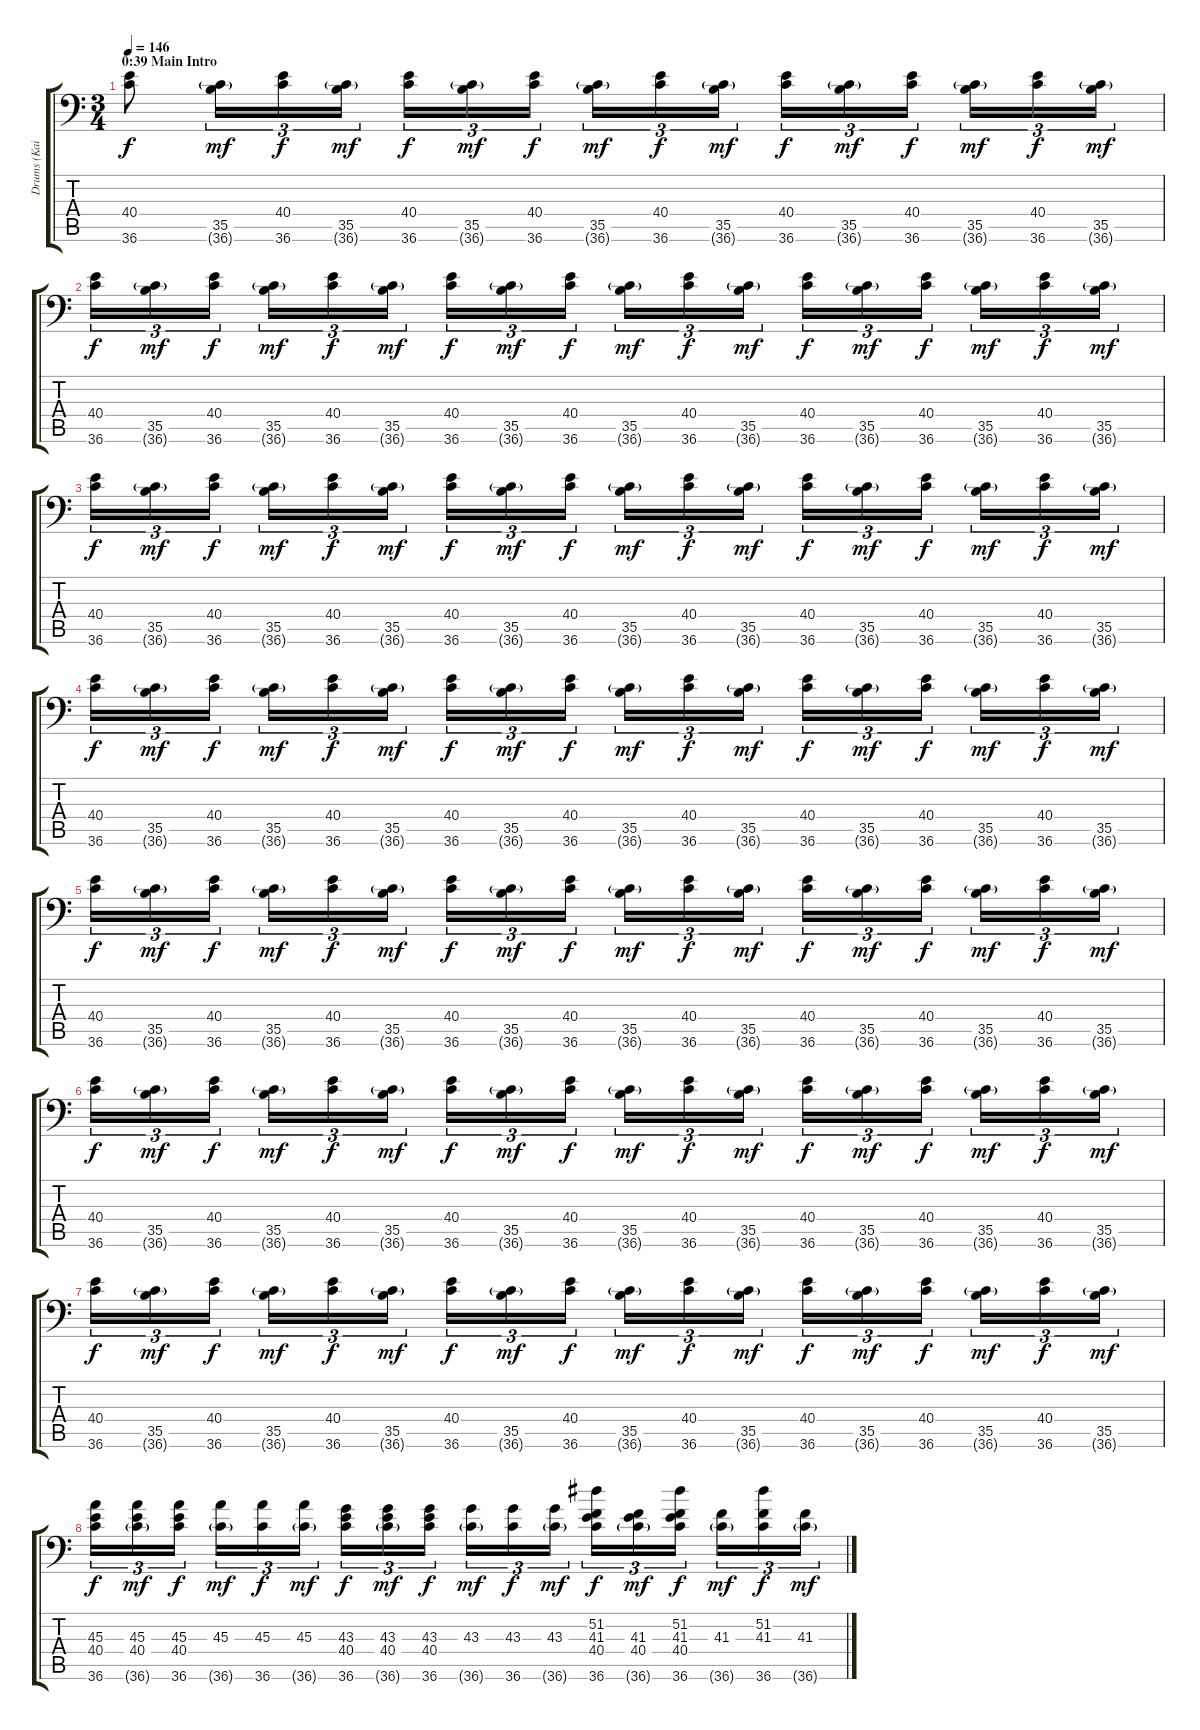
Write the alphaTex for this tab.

\track ("Drums (Kai)" "Drums (Kai") {instrument acousticgrandpiano}
\staff {score tabs}
\tuning (C-1 C-1 C-1 C-1 C-1 C-1) {hide}
\ts (3 4)
\section ("" "0:39 Main Intro")
\tempo 146
\clef f4
\ks c
(40.4 36.6).8{dy f} (35.5 36.6{g}).16{tu (3 2) dy mf} (40.4 36.6).16{tu (3 2) dy f} (35.5 36.6{g}).16{tu (3 2) dy mf} (40.4 36.6).16{tu (3 2) dy f} (35.5 36.6{g}).16{tu (3 2) dy mf} (40.4 36.6).16{tu (3 2) dy f} (35.5 36.6{g}).16{tu (3 2) dy mf} (40.4 36.6).16{tu (3 2) dy f} (35.5 36.6{g}).16{tu (3 2) dy mf} (40.4 36.6).16{tu (3 2) dy f} (35.5 36.6{g}).16{tu (3 2) dy mf} (40.4 36.6).16{tu (3 2) dy f} (35.5 36.6{g}).16{tu (3 2) dy mf} (40.4 36.6).16{tu (3 2) dy f} (35.5 36.6{g}).16{tu (3 2) dy mf} |
(40.4 36.6).16{tu (3 2) dy f} (35.5 36.6{g}).16{tu (3 2) dy mf} (40.4 36.6).16{tu (3 2) dy f} (35.5 36.6{g}).16{tu (3 2) dy mf} (40.4 36.6).16{tu (3 2) dy f} (35.5 36.6{g}).16{tu (3 2) dy mf} (40.4 36.6).16{tu (3 2) dy f} (35.5 36.6{g}).16{tu (3 2) dy mf} (40.4 36.6).16{tu (3 2) dy f} (35.5 36.6{g}).16{tu (3 2) dy mf} (40.4 36.6).16{tu (3 2) dy f} (35.5 36.6{g}).16{tu (3 2) dy mf} (40.4 36.6).16{tu (3 2) dy f} (35.5 36.6{g}).16{tu (3 2) dy mf} (40.4 36.6).16{tu (3 2) dy f} (35.5 36.6{g}).16{tu (3 2) dy mf} (40.4 36.6).16{tu (3 2) dy f} (35.5 36.6{g}).16{tu (3 2) dy mf} |
(40.4 36.6).16{tu (3 2) dy f} (35.5 36.6{g}).16{tu (3 2) dy mf} (40.4 36.6).16{tu (3 2) dy f} (35.5 36.6{g}).16{tu (3 2) dy mf} (40.4 36.6).16{tu (3 2) dy f} (35.5 36.6{g}).16{tu (3 2) dy mf} (40.4 36.6).16{tu (3 2) dy f} (35.5 36.6{g}).16{tu (3 2) dy mf} (40.4 36.6).16{tu (3 2) dy f} (35.5 36.6{g}).16{tu (3 2) dy mf} (40.4 36.6).16{tu (3 2) dy f} (35.5 36.6{g}).16{tu (3 2) dy mf} (40.4 36.6).16{tu (3 2) dy f} (35.5 36.6{g}).16{tu (3 2) dy mf} (40.4 36.6).16{tu (3 2) dy f} (35.5 36.6{g}).16{tu (3 2) dy mf} (40.4 36.6).16{tu (3 2) dy f} (35.5 36.6{g}).16{tu (3 2) dy mf} |
(40.4 36.6).16{tu (3 2) dy f} (35.5 36.6{g}).16{tu (3 2) dy mf} (40.4 36.6).16{tu (3 2) dy f} (35.5 36.6{g}).16{tu (3 2) dy mf} (40.4 36.6).16{tu (3 2) dy f} (35.5 36.6{g}).16{tu (3 2) dy mf} (40.4 36.6).16{tu (3 2) dy f} (35.5 36.6{g}).16{tu (3 2) dy mf} (40.4 36.6).16{tu (3 2) dy f} (35.5 36.6{g}).16{tu (3 2) dy mf} (40.4 36.6).16{tu (3 2) dy f} (35.5 36.6{g}).16{tu (3 2) dy mf} (40.4 36.6).16{tu (3 2) dy f} (35.5 36.6{g}).16{tu (3 2) dy mf} (40.4 36.6).16{tu (3 2) dy f} (35.5 36.6{g}).16{tu (3 2) dy mf} (40.4 36.6).16{tu (3 2) dy f} (35.5 36.6{g}).16{tu (3 2) dy mf} |
(40.4 36.6).16{tu (3 2) dy f} (35.5 36.6{g}).16{tu (3 2) dy mf} (40.4 36.6).16{tu (3 2) dy f} (35.5 36.6{g}).16{tu (3 2) dy mf} (40.4 36.6).16{tu (3 2) dy f} (35.5 36.6{g}).16{tu (3 2) dy mf} (40.4 36.6).16{tu (3 2) dy f} (35.5 36.6{g}).16{tu (3 2) dy mf} (40.4 36.6).16{tu (3 2) dy f} (35.5 36.6{g}).16{tu (3 2) dy mf} (40.4 36.6).16{tu (3 2) dy f} (35.5 36.6{g}).16{tu (3 2) dy mf} (40.4 36.6).16{tu (3 2) dy f} (35.5 36.6{g}).16{tu (3 2) dy mf} (40.4 36.6).16{tu (3 2) dy f} (35.5 36.6{g}).16{tu (3 2) dy mf} (40.4 36.6).16{tu (3 2) dy f} (35.5 36.6{g}).16{tu (3 2) dy mf} |
(40.4 36.6).16{tu (3 2) dy f} (35.5 36.6{g}).16{tu (3 2) dy mf} (40.4 36.6).16{tu (3 2) dy f} (35.5 36.6{g}).16{tu (3 2) dy mf} (40.4 36.6).16{tu (3 2) dy f} (35.5 36.6{g}).16{tu (3 2) dy mf} (40.4 36.6).16{tu (3 2) dy f} (35.5 36.6{g}).16{tu (3 2) dy mf} (40.4 36.6).16{tu (3 2) dy f} (35.5 36.6{g}).16{tu (3 2) dy mf} (40.4 36.6).16{tu (3 2) dy f} (35.5 36.6{g}).16{tu (3 2) dy mf} (40.4 36.6).16{tu (3 2) dy f} (35.5 36.6{g}).16{tu (3 2) dy mf} (40.4 36.6).16{tu (3 2) dy f} (35.5 36.6{g}).16{tu (3 2) dy mf} (40.4 36.6).16{tu (3 2) dy f} (35.5 36.6{g}).16{tu (3 2) dy mf} |
(40.4 36.6).16{tu (3 2) dy f} (35.5 36.6{g}).16{tu (3 2) dy mf} (40.4 36.6).16{tu (3 2) dy f} (35.5 36.6{g}).16{tu (3 2) dy mf} (40.4 36.6).16{tu (3 2) dy f} (35.5 36.6{g}).16{tu (3 2) dy mf} (40.4 36.6).16{tu (3 2) dy f} (35.5 36.6{g}).16{tu (3 2) dy mf} (40.4 36.6).16{tu (3 2) dy f} (35.5 36.6{g}).16{tu (3 2) dy mf} (40.4 36.6).16{tu (3 2) dy f} (35.5 36.6{g}).16{tu (3 2) dy mf} (40.4 36.6).16{tu (3 2) dy f} (35.5 36.6{g}).16{tu (3 2) dy mf} (40.4 36.6).16{tu (3 2) dy f} (35.5 36.6{g}).16{tu (3 2) dy mf} (40.4 36.6).16{tu (3 2) dy f} (35.5 36.6{g}).16{tu (3 2) dy mf} |
(45.3 40.4 36.6).16{tu (3 2) dy f} (45.3 40.4 36.6{g}).16{tu (3 2) dy mf} (45.3 40.4 36.6).16{tu (3 2) dy f} (45.3 36.6{g}).16{tu (3 2) dy mf} (45.3 36.6).16{tu (3 2) dy f} (45.3 36.6{g}).16{tu (3 2) dy mf} (43.3 40.4 36.6).16{tu (3 2) dy f} (43.3 40.4 36.6{g}).16{tu (3 2) dy mf} (43.3 40.4 36.6).16{tu (3 2) dy f} (43.3 36.6{g}).16{tu (3 2) dy mf} (43.3 36.6).16{tu (3 2) dy f} (43.3 36.6{g}).16{tu (3 2) dy mf} (51.2 41.3 40.4 36.6).16{tu (3 2) dy f} (41.3 40.4 36.6{g}).16{tu (3 2) dy mf} (51.2 41.3 40.4 36.6).16{tu (3 2) dy f} (41.3 36.6{g}).16{tu (3 2) dy mf} (51.2 41.3 36.6).16{tu (3 2) dy f} (41.3 36.6{g}).16{tu (3 2) dy mf}
